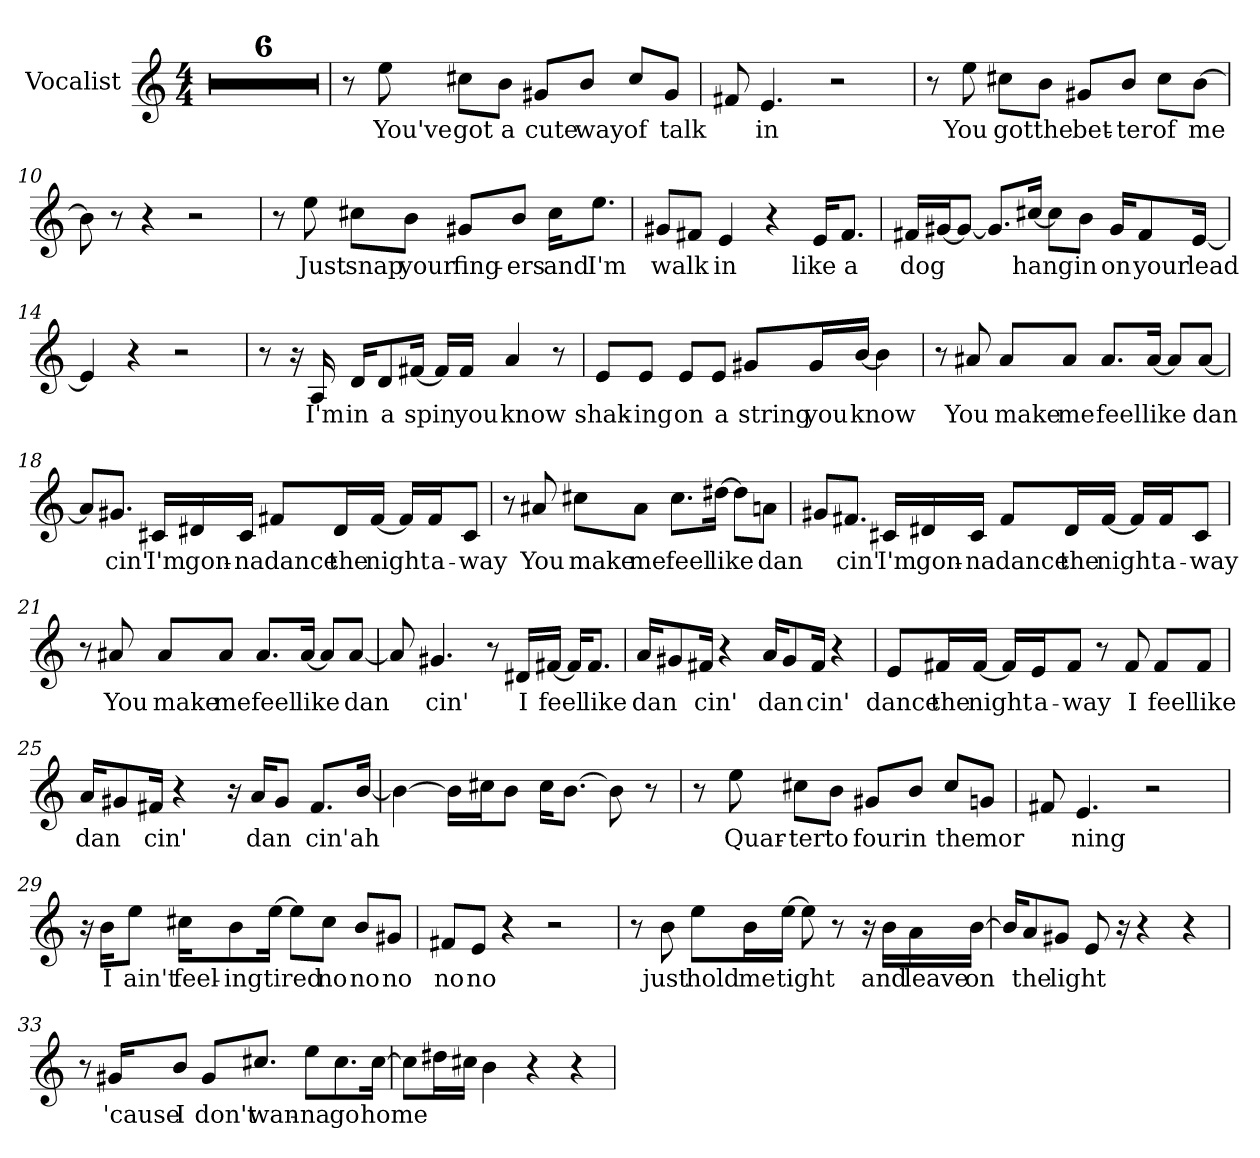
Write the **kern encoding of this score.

**kern	**text
*part1	*part1
*staff1	*staff1
*I"Vocalist	*
*clefG2	*
*M4/4	*
=1	=1
*clefG2	*
*M4/4	*
1r	.
=2	=2
1r	.
=3	=3
1r	.
=4	=4
1r	.
=5	=5
1r	.
=6	=6
1r	.
=7	=7
8r	.
8ee	You've
8cc#X\L	got
8b\J	a
8g#X/L	cute
8b/J	way
8cc#/L	of
8g#/J	talk-
=8	=8
8f#X	_
4.e	-in
2r	.
=9	=9
8r	.
8ee	You
8cc#X\L	got
8b\J	the
8g#X/L	bet-
8b/J	-ter
8cc#\L	of
[8b\J	me
=10	=10
8b]	_
8r	.
4r	.
2r	.
=11	=11
8r	.
8ee	Just
8cc#X\L	snap
8b\J	your
8g#X/L	fing-
8b/J	-ers
16cc#\KL	and
8.ee\J	I'm
=12	=12
8g#X/L	walk-
8f#X/J	_
4e	-in
4r	.
16e/KL	like
8.f#/J	a
=13	=13
16f#X/LL	dog
[16g#X/J	_
8g#/J_	_
8.g#/L]	_
[16cc#X/Jk	hang-
8cc#\L]	_
8b\J	-in
16g#/KL	on
8f#/	your
[16e/Jk	lead
=14	=14
4e]	_
4r	.
2r	.
=15	=15
8r	.
16r	.
16A	I'm
16d/KL	in
8d/	a
[16f#X/Jk	spin
16f#/LL]	_
16f#/JJ	you
4a	know
8r	.
=16	=16
8e/L	shak-
8e/J	-ing
8e/L	on
8e/J	a
8g#X/L	string
16g#/L	you
[16b/JJ	know
4b]	_
=17	=17
8r	.
8a#X	You
8a#/L	make
8a#/J	me
8.a#/L	feel
[16a#/Jk	like
8a#/L]	_
[8a#/J	dan-
=18	=18
8a#/L]	_
8.g#X/J	-cin'
16c#X/LL	I'm
16d#X/	gon-
16c#/JJ	-na
8f#X/L	dance
16d#/L	the
[16f#/JJ	night
16f#/LL]	_
16f#/J	a-
8c#/J	-way
=19	=19
8r	.
8a#X	You
8cc#X\L	make
8a#\J	me
8.cc#\L	feel
[16dd#X\Jk	like
8dd#\L]	_
8an\J	dan-
=20	=20
8g#X/L	_
8.f#X/J	-cin'
16c#X/LL	I'm
16d#X/	gon-
16c#/JJ	-na
8f#/L	dance
16d#/L	the
[16f#/JJ	night
16f#/LL]	_
16f#/J	a-
8c#/J	-way
=21	=21
8r	.
8a#X	You
8a#/L	make
8a#/J	me
8.a#/L	feel
[16a#/Jk	like
8a#/L]	_
[8a#/J	dan-
=22	=22
8a#]	_
4.g#X	-cin'
8r	.
16d#X/LL	I
[16f#X/JJ	feel
16f#/KL]	_
8.f#/J	like
=23	=23
16a/KL	dan-
8g#X/	_
16f#X/Jk	-cin'
4r	.
16a/KL	dan-
8g#/	_
16f#/Jk	-cin'
4r	.
=24	=24
8e/L	dance
16f#X/L	the
[16f#/JJ	night
16f#/LL]	_
16e/J	a-
8f#/J	-way
8r	.
8f#	I
8f#/L	feel
8f#/J	like
=25	=25
16a/KL	dan-
8g#X/	_
16f#X/Jk	-cin'
4r	.
16r	.
16a/KL	dan-
8g#/J	_
8.f#/L	-cin'
[16b/Jk	ah
=26	=26
4b_	_
16b\LL]	_
16cc#X\J	_
8b\J	_
16cc#\KL	_
[8.b\J	_
8b]	_
8r	.
=27	=27
8r	.
8ee	Quar-
8cc#X\L	-ter
8b\J	to
8g#X/L	four
8b/J	in
8cc#/L	the
8gn/J	mor-
=28	=28
8f#X	_
4.e	-ning
2r	.
=29	=29
16r	.
16b\KL	I
8ee\J	ain't
16cc#X\KL	feel-
8b\	-ing
[16ee\Jk	tired
8ee\L]	_
8cc#\J	no
8b/L	no
8g#X/J	no
=30	=30
8f#X/L	no
8e/J	no
4r	.
2r	.
=31	=31
8r	.
8b	just
8ee\L	hold
16b\L	me
[16ee\JJ	tight
8ee]	_
8r	.
16r	.
16b\LL	and
16a\	leave
[16b\JJ	on
=32	=32
16b/KL]	_
8a/	the
8g#X/J	light
8e	_
16r	.
4r	.
4r	.
=33	=33
8r	.
16g#X/KL	'cause
8b/J	I
8g#/L	don't
8.cc#X/J	wan-
8ee\L	-na
8.cc#\	go
[16cc#\Jk	home
=34	=34
8cc#\L]	_
16dd#X\L	_
16cc#X\JJ	_
4b	_
4r	.
4r	.
=	=
*-	*-
